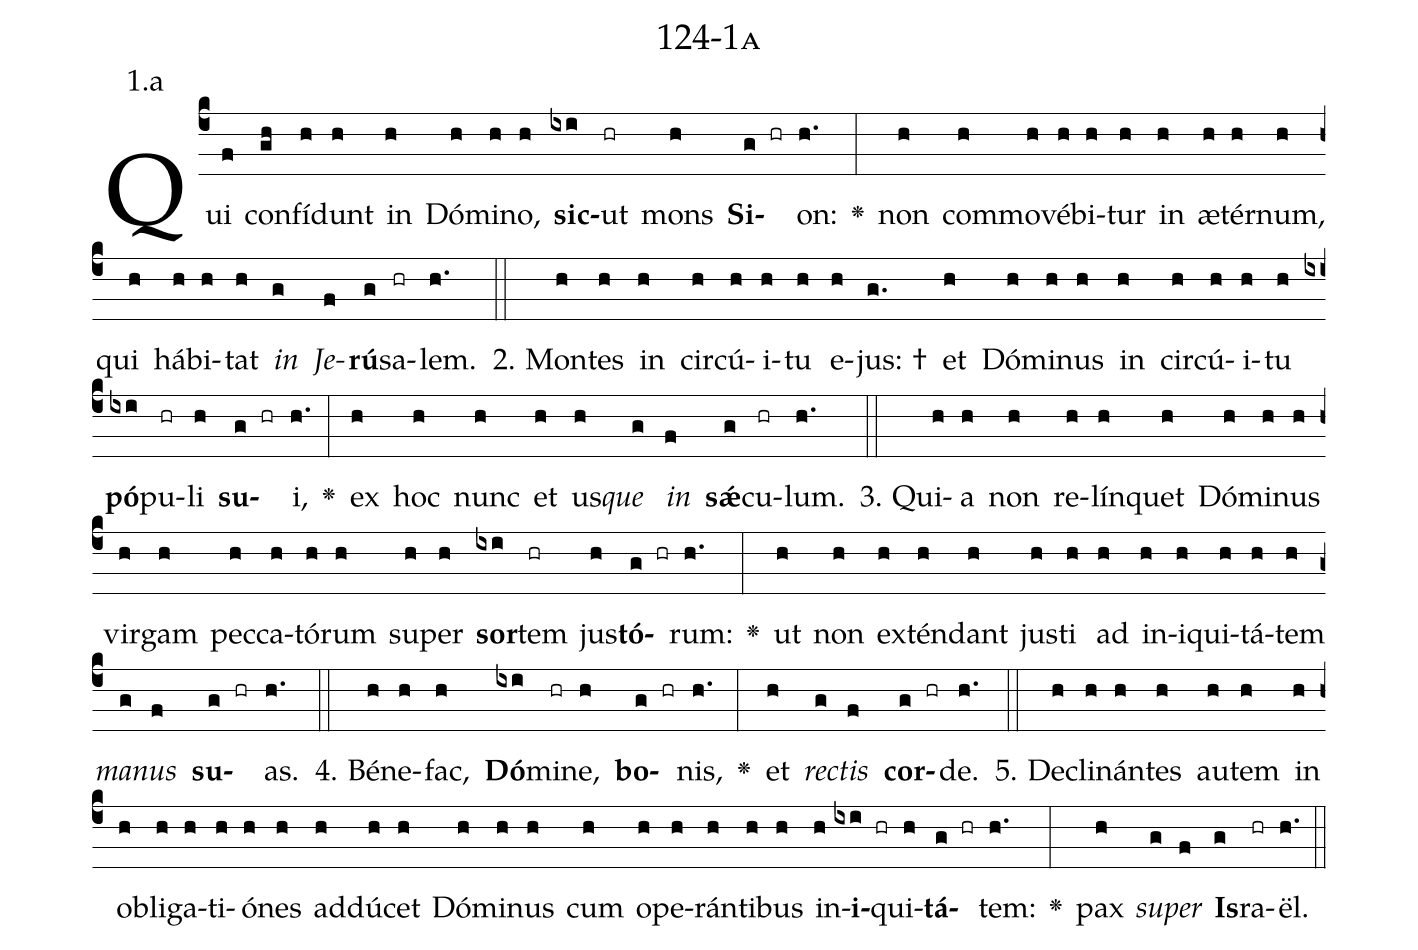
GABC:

name: 124-1a;
annotation: 1.a;
%%
(c4)Qui(f) con(gh)fí(h)dunt(h) in(h) Dó(h)mi(h)no,(h) <b>sic</b>(ixi)ut(hr) mons(h) <b>Si</b>(g hr)on:(h.) <v>\greheightstar</v>(:) non(h) com(h)mo(h)vé(h)bi(h)tur(h) in(h) æ(h)tér(h)num,(h) qui(h) há(h)bi(h)tat(h) <i>in</i>(g) <i>Je</i>(f)<b>rú</b>(g)sa(hr)lem.(h.) (::)
2. Mon(h)tes(h) in(h) cir(h)cú(h)i(h)tu(h) e(h)jus: †(g.) et(h) Dó(h)mi(h)nus(h) in(h) cir(h)cú(h)i(h)tu(h) <b>pó</b>(ixi)pu(hr)li(h) <b>su</b>(g hr)i,(h.) <v>\greheightstar</v>(:) ex(h) hoc(h) nunc(h) et(h) us(h)<i>que</i>(g) <i>in</i>(f) <b>sǽ</b>(g)cu(hr)lum.(h.) (::)
3. Qui(h)a(h) non(h) re(h)lín(h)quet(h) Dó(h)mi(h)nus(h) vir(h)gam(h) pec(h)ca(h)tó(h)rum(h) su(h)per(h) <b>sor</b>(ixi)tem(hr) jus(h)<b>tó</b>(g hr)rum:(h.) <v>\greheightstar</v>(:) ut(h) non(h) ex(h)tén(h)dant(h) jus(h)ti(h) ad(h) in(h)i(h)qui(h)tá(h)tem(h) <i>ma</i>(g)<i>nus</i>(f) <b>su</b>(g hr)as.(h.) (::)
4. Bé(h)ne(h)fac,(h) <b>Dó</b>(ixi)mi(hr)ne,(h) <b>bo</b>(g hr)nis,(h.) <v>\greheightstar</v>(:) et(h) <i>rec</i>(g)<i>tis</i>(f) <b>cor</b>(g hr)de.(h.) (::)
5. De(h)cli(h)nán(h)tes(h) au(h)tem(h) in(h) ob(h)li(h)ga(h)ti(h)ó(h)nes(h) ad(h)dú(h)cet(h) Dó(h)mi(h)nus(h) cum(h) o(h)pe(h)rán(h)ti(h)bus(h) in(h)<b>i</b>(ixi hr)qui(h)<b>tá</b>(g hr)tem:(h.) <v>\greheightstar</v>(:) pax(h) <i>su</i>(g)<i>per</i>(f) <b>Is</b>(g)ra(hr)ël.(h.) (::)
